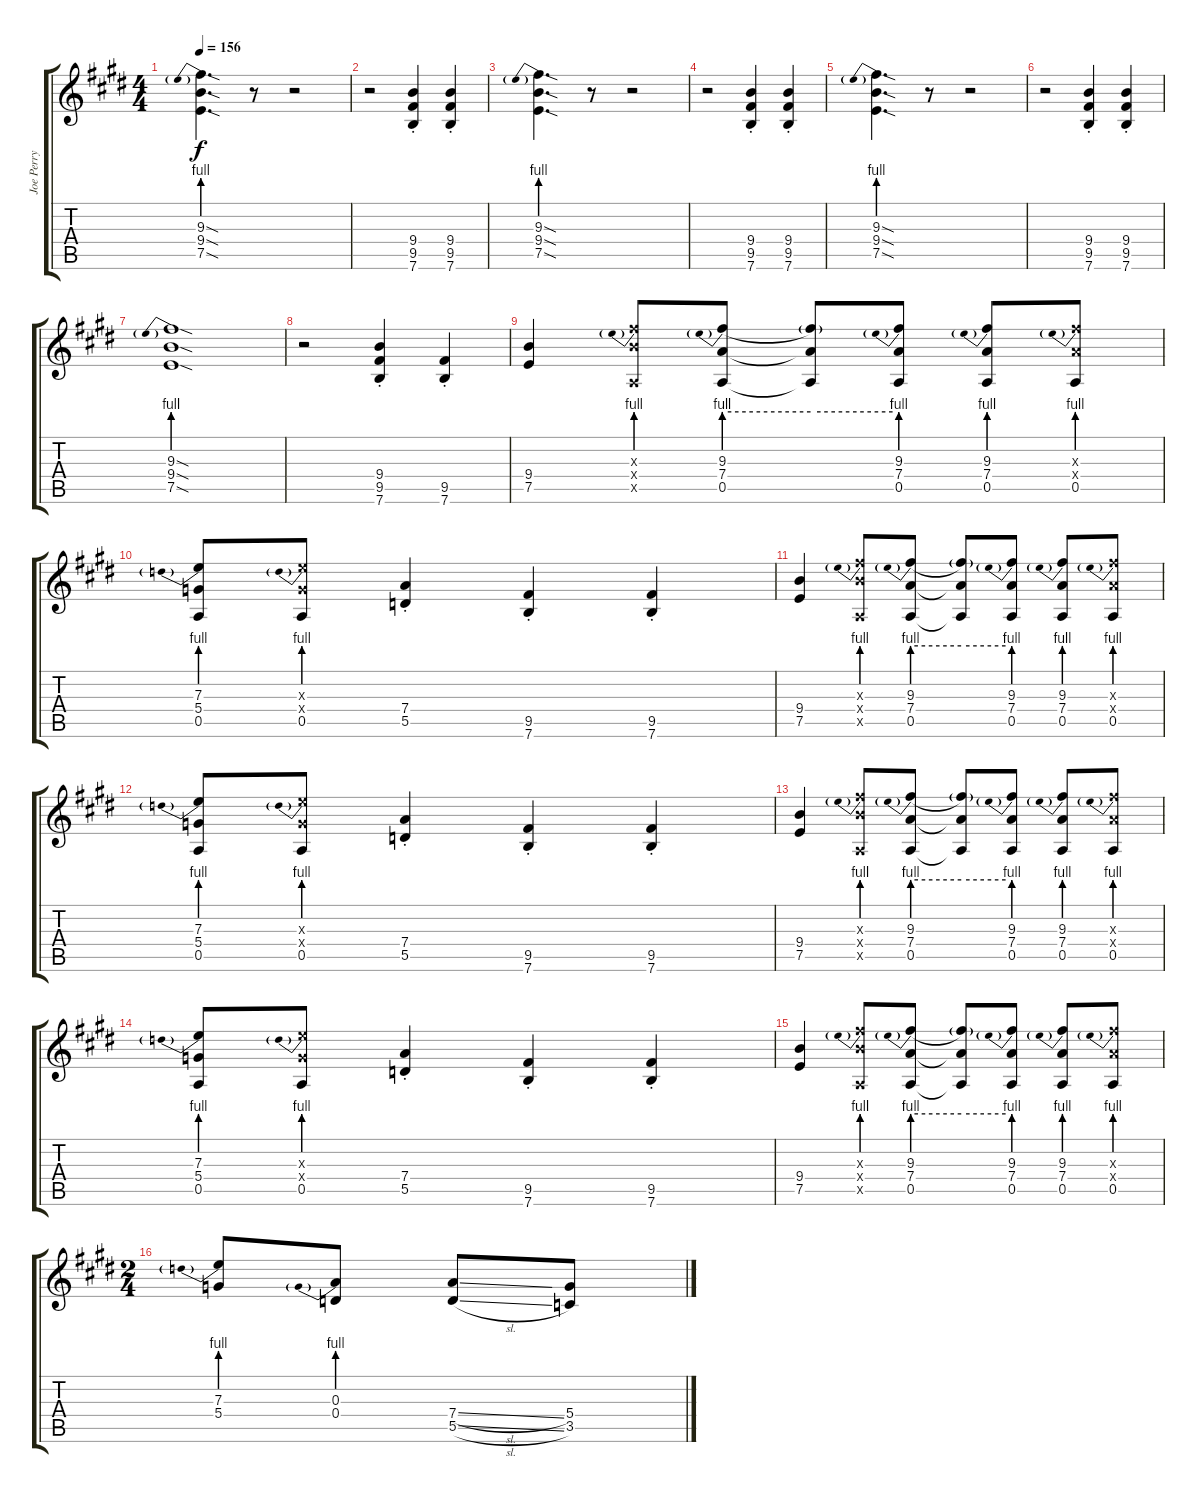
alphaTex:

\track ("Joe Perry" "Joe Perry") {instrument distortionguitar}
\staff {score tabs}
\tuning (E4 B3 G3 D3 A2 E2) {hide}
\ts (4 4)
\tempo 156
\clef g2
\ks e
(9.3{be (prebend 0 4 60 4) sod} 9.4{sod} 7.5{sod}).4{d dy f} r.8 r.2 |
\ks c#minor
r.2 (9.4{st} 9.5{st} 7.6{st}).4 (9.4{st} 9.5{st} 7.6{st}).4 |
(9.3{be (prebend 0 4 60 4) sod} 9.4{sod} 7.5{sod}).4{d} r.8 r.2 |
\ks e
r.2 (9.4{st} 9.5{st} 7.6{st}).4 (9.4{st} 9.5{st} 7.6{st}).4 |
\ks c#minor
(9.3{be (prebend 0 4 60 4) sod} 9.4{sod} 7.5{sod}).4{d} r.8 r.2 |
r.2 (9.4{st} 9.5{st} 7.6{st}).4 (9.4{st} 9.5{st} 7.6{st}).4 |
\ks e
(9.3{be (prebend 0 4 60 4) sod} 9.4{sod} 7.5{sod}).1 |
\ks c#minor
r.2 (9.4{st} 9.5{st} 7.6{st}).4 (9.5{st} 7.6{st}).4 |
(9.4 7.5).4 (9.3{be (prebend 0 4 60 4) x} 9.4{x} 0.5{x}).8 (9.3{be (prebend 0 4 60 4)} 7.4 0.5).8 (9.3{be (hold 0 4 60 4) t} 7.4{t} 0.5{t}).8 (9.3{be (prebend 0 4 60 4)} 7.4 0.5).8 (9.3{be (prebend 0 4 60 4)} 7.4 0.5).8 (9.3{be (prebend 0 4 60 4) x} 7.4{x} 0.5).8 |
\ks e
(7.3{be (prebend 0 4 60 4)} 5.4 0.5).8 (7.3{be (prebend 0 4 60 4) x} 5.4{x} 0.5).8 (7.4{st} 5.5{st}).4 (9.5{st} 7.6{st}).4 (9.5{st} 7.6{st}).4 |
\ks c#minor
(9.4 7.5).4 (9.3{be (prebend 0 4 60 4) x} 9.4{x} 0.5{x}).8 (9.3{be (prebend 0 4 60 4)} 7.4 0.5).8 (9.3{be (hold 0 4 60 4) t} 7.4{t} 0.5{t}).8 (9.3{be (prebend 0 4 60 4)} 7.4 0.5).8 (9.3{be (prebend 0 4 60 4)} 7.4 0.5).8 (9.3{be (prebend 0 4 60 4) x} 7.4{x} 0.5).8 |
(7.3{be (prebend 0 4 60 4)} 5.4 0.5).8 (7.3{be (prebend 0 4 60 4) x} 5.4{x} 0.5).8 (7.4{st} 5.5{st}).4 (9.5{st} 7.6{st}).4 (9.5{st} 7.6{st}).4 |
\ks e
(9.4 7.5).4 (9.3{be (prebend 0 4 60 4) x} 9.4{x} 0.5{x}).8 (9.3{be (prebend 0 4 60 4)} 7.4 0.5).8 (9.3{be (hold 0 4 60 4) t} 7.4{t} 0.5{t}).8 (9.3{be (prebend 0 4 60 4)} 7.4 0.5).8 (9.3{be (prebend 0 4 60 4)} 7.4 0.5).8 (9.3{be (prebend 0 4 60 4) x} 7.4{x} 0.5).8 |
\ks c#minor
(7.3{be (prebend 0 4 60 4)} 5.4 0.5).8 (7.3{be (prebend 0 4 60 4) x} 5.4{x} 0.5).8 (7.4{st} 5.5{st}).4 (9.5{st} 7.6{st}).4 (9.5{st} 7.6{st}).4 |
(9.4 7.5).4 (9.3{be (prebend 0 4 60 4) x} 9.4{x} 0.5{x}).8 (9.3{be (prebend 0 4 60 4)} 7.4 0.5).8 (9.3{be (hold 0 4 60 4) t} 7.4{t} 0.5{t}).8 (9.3{be (prebend 0 4 60 4)} 7.4 0.5).8 (9.3{be (prebend 0 4 60 4)} 7.4 0.5).8 (9.3{be (prebend 0 4 60 4) x} 7.4{x} 0.5).8 |
\ts (2 4)
\ks e
(7.3{be (prebend 0 4 60 4)} 5.4).8 (0.3{be (prebend 0 4 60 4)} 0.4).8 (7.4{sl} 5.5{sl}).8 (5.4 3.5).8
